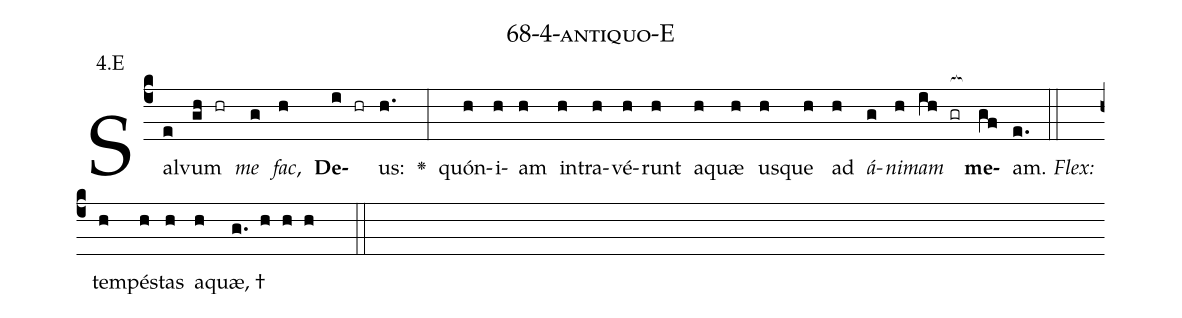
name: 68-4-antiquo-E;
annotation: 4.E;
%%
(c4)Sal(e)vum(gh hr) <i>me</i>(g) <i>fac</i>,(h) <b>De</b>(i hr)us:(h.) <v>\greheightstar</v>(:) quón(h)i(h)am(h) in(h)tra(h)vé(h)runt(h) a(h)quæ(h) us(h)que(h) ad(h) <i>á</i>(g)<i>ni</i>(h)<i>mam</i>(ih gr[ocb:1{]) <b>me</b>(gf[ocb:0}])am.(e.) (::)
<i>Flex:</i>()  tem(h)pés(h)tas(h) a(h)quæ, †(g. h h h  ::)

%E(h) u(g) o(h) u(ih) a(gf) e.(e.) (::)
